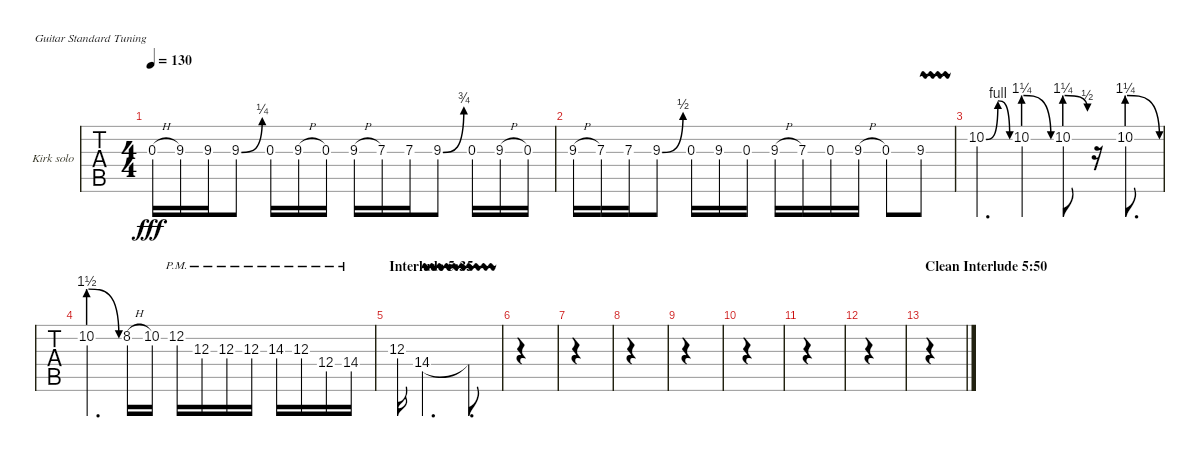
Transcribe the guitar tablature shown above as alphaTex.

\defaultSystemsLayout 4
\bracketExtendMode groupsimilarinstruments
\firstSystemTrackNameOrientation horizontal
\otherSystemsTrackNameOrientation horizontal
\track ("Kirk solo" "Kirk solo") {instrument electricguitarclean}
\staff {tabs}
\tuning (E4 B3 G3 D3 A2 E2)
\ts (4 4)
\tempo 130
\clef g2
\ks c
0.3{h}.16{dy fff} 9.3.16 9.3{st}.16 9.3{be (bend 0 0 30.599999999999998 1)}.8 0.3.16 9.3{h}.16 0.3.16 9.3{h}.16 7.3.16 7.3{st}.16 9.3{be (bend 0 0 31.2 3)}.8 0.3.16 9.3{h}.16 0.3.16 |
9.3{h}.16 7.3.16 7.3{st}.16 9.3{be (bend 0 0 36.6 2)}.8 0.3.16 9.3.16 0.3.16 9.3{h}.16 7.3.16 0.3.16 9.3{h}.16 0.3.8 9.3{vw}.8 |
10.2{be (bendrelease 0 0 13.799999999999999 4 14.399999999999999 4 33.6 0) st}.4{d} 10.2{be (prebendrelease 0 5 59.4 0)}.4 10.2{be (prebendrelease 0 5 59.4 2)}.8 r.16 10.2{be (prebendrelease 0 5 59.4 0)}.8{d} |
\scale
0.333333 10.2{be (prebendrelease 0 6 59.4 0)}.4{d} 8.2{h}.16 10.2{st}.16 12.2{pm}.16 12.3{pm}.16 12.3{pm}.16 12.3{pm}.16 14.3{pm}.16 12.3{pm}.16 12.4{pm}.16 14.4{pm}.16 |
\section ("" "Interlude 5:35")
\scale
0.333333 12.3.16 14.4{vw}.2{d} 14.4{vw t}.8{d} |
\scale
0.333333 |
\scale
0.333333 |
\scale
0.333333 |
\scale
0.333333 |
\scale
0.487395 |
\scale
0.256303 |
\scale
0.256303 |
\section ("" "Clean Interlude 5:50")
\scale
0.333333 |
\scale
0.333333 |
\scale
0.333333 |
\scale
0.333333
